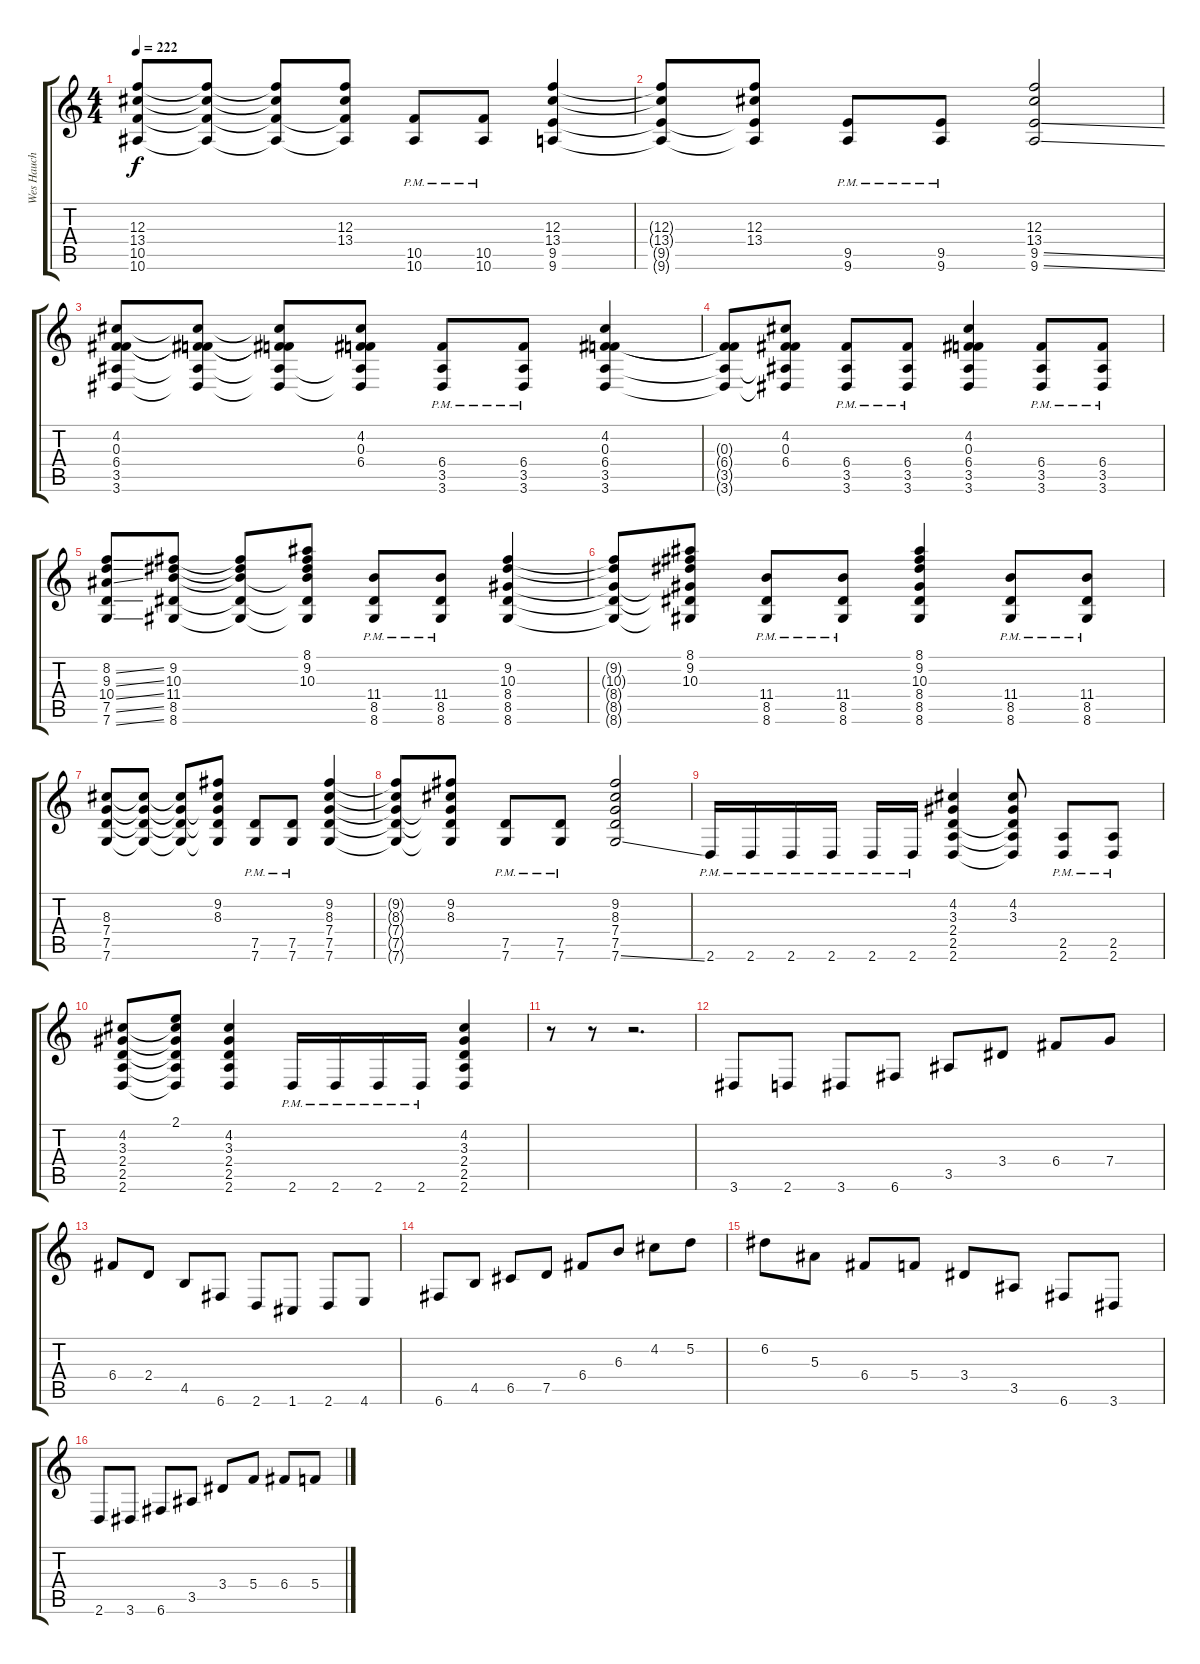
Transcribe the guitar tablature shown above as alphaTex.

\track ("Wes Hauch" "Wes Hauch") {instrument distortionguitar}
\staff {score tabs}
\tuning (D4 A3 F3 C3 G2 C2) {hide}
\ts (4 4)
\tempo 222
\clef g2
\ks c
(12.3 13.4 10.5 10.6).8{dy f} (12.3{t} 13.4{t} 10.5{t} 10.6{t}).8 (12.3{t} 13.4{t} 10.5{t} 10.6{t}).8 (12.3 13.4 10.5{t} 10.6{t}).8 (10.5{pm} 10.6{pm}).8 (10.5{pm} 10.6{pm}).8 (12.3 13.4 9.5 9.6).4 |
(12.3{t} 13.4{t} 9.5{t} 9.6{t}).8 (12.3 13.4 9.5{t} 9.6{t}).8 (9.5{pm} 9.6{pm}).8 (9.5{pm} 9.6{pm}).8 (12.3 13.4 9.5{ss} 9.6{ss}).2 |
(4.2 0.3 6.4 3.5 3.6).8 (4.2{t} 0.3{t} 6.4{t} 3.5{t} 3.6{t}).8 (4.2{t} 0.3{t} 6.4{t} 3.5{t} 3.6{t}).8 (4.2 0.3 6.4 3.5{t} 3.6{t}).8 (6.4{pm} 3.5{pm} 3.6{pm}).8 (6.4{pm} 3.5{pm} 3.6{pm}).8 (4.2 0.3 6.4 3.5 3.6).4 |
(0.3{t} 6.4{t} 3.5{t} 3.6{t}).8 (4.2 0.3 6.4 3.5{t} 3.6{t}).8 (6.4{pm} 3.5{pm} 3.6{pm}).8 (6.4{pm} 3.5{pm} 3.6{pm}).8 (4.2 0.3 6.4 3.5 3.6).4 (6.4{pm} 3.5{pm} 3.6{pm}).8 (6.4{pm} 3.5{pm} 3.6{pm}).8 |
(8.2{ss} 9.3{ss} 10.4{ss} 7.5{ss} 7.6{ss}).8 (9.2 10.3 11.4 8.5 8.6).8 (9.2{t} 10.3{t} 11.4{t} 8.5{t} 8.6{t}).8 (8.1 9.2 10.3 11.4{t} 8.5{t} 8.6{t}).8 (11.4{pm} 8.5{pm} 8.6{pm}).8 (11.4{pm} 8.5{pm} 8.6{pm}).8 (9.2 10.3 8.4 8.5 8.6).4 |
(9.2{t} 10.3{t} 8.4{t} 8.5{t} 8.6{t}).8 (8.1 9.2 10.3 8.4{t} 8.5{t} 8.6{t}).8 (11.4{pm} 8.5{pm} 8.6{pm}).8 (11.4{pm} 8.5{pm} 8.6{pm}).8 (8.1 9.2 10.3 8.4 8.5 8.6).4 (11.4{pm} 8.5{pm} 8.6{pm}).8 (11.4{pm} 8.5{pm} 8.6{pm}).8 |
(8.3 7.4 7.5 7.6).8 (8.3{t} 7.4{t} 7.5{t} 7.6{t}).8 (8.3{t} 7.4{t} 7.5{t} 7.6{t}).8 (9.2 8.3 7.4{t} 7.5{t} 7.6{t}).8 (7.5{pm} 7.6{pm}).8 (7.5{pm} 7.6{pm}).8 (9.2 8.3 7.4 7.5 7.6).4 |
(9.2{t} 8.3{t} 7.4{t} 7.5{t} 7.6{t}).8 (9.2 8.3 7.4{t} 7.5{t} 7.6{t}).8 (7.5{pm} 7.6{pm}).8 (7.5{pm} 7.6{pm}).8 (9.2 8.3 7.4 7.5 7.6{ss}).2 |
2.6{pm}.16 2.6{pm}.16 2.6{pm}.16 2.6{pm}.16 2.6{pm}.16 2.6{pm}.16 (4.2 3.3 2.4 2.5 2.6).4 (4.2 3.3 2.4{t} 2.5{t} 2.6{t}).8 (2.5{pm} 2.6{pm}).8 (2.5{pm} 2.6{pm}).8 |
(4.2 3.3 2.4 2.5 2.6).8 (2.1 4.2{t} 3.3{t} 2.4{t} 2.5{t} 2.6{t}).8 (4.2 3.3 2.4 2.5 2.6).4 2.6{pm}.16 2.6{pm}.16 2.6{pm}.16 2.6{pm}.16 (4.2 3.3 2.4 2.5 2.6).4 |
r.8 r.8 r.2{d} |
3.6.8 2.6.8 3.6.8 6.6.8 3.5.8 3.4.8 6.4.8 7.4.8 |
6.4.8 2.4.8 4.5.8 6.6.8 2.6.8 1.6.8 2.6.8 4.6.8 |
6.6.8 4.5.8 6.5.8 7.5.8 6.4.8 6.3.8 4.2.8 5.2.8 |
6.2.8 5.3.8 6.4.8 5.4.8 3.4.8 3.5.8 6.6.8 3.6.8 |
2.6.8 3.6.8 6.6.8 3.5.8 3.4.8 5.4.8 6.4.8 5.4.8
